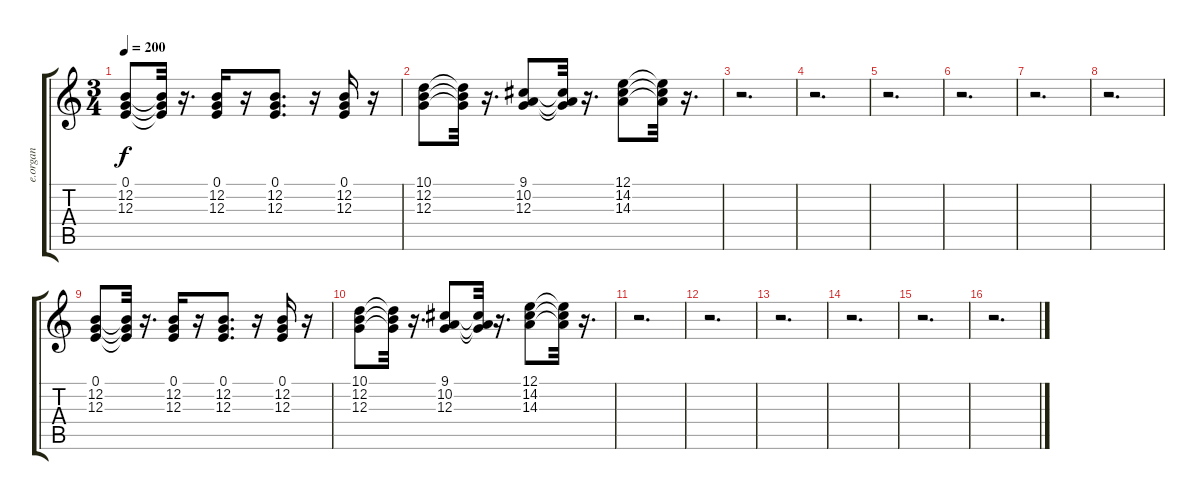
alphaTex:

\track ("e.organ" "e.organ") {instrument rockorgan}
\staff {score tabs}
\tuning (E4 B3 G3 D3 A2 E2) {hide}
\ts (3 4)
\tempo 200
\clef g2
\ks c
(0.1 12.2 12.3).8{dy f} (0.1{t} 12.2{t} 12.3{t}).32 r.16{d} (0.1 12.2 12.3).16 r.16 (0.1 12.2 12.3).8{d} r.16 (0.1 12.2 12.3).16 r.16 |
(10.1 12.2 12.3).8 (10.1{t} 12.2{t} 12.3{t}).32 r.16{d} (9.1 10.2 12.3).8 (9.1{t} 10.2{t} 12.3{t}).32 r.16{d} (12.1 14.2 14.3).8 (12.1{t} 14.2{t} 14.3{t}).32 r.16{d} |
r.2{d} |
r.2{d} |
r.2{d} |
r.2{d} |
r.2{d} |
r.2{d} |
(0.1 12.2 12.3).8 (0.1{t} 12.2{t} 12.3{t}).32 r.16{d} (0.1 12.2 12.3).16 r.16 (0.1 12.2 12.3).8{d} r.16 (0.1 12.2 12.3).16 r.16 |
(10.1 12.2 12.3).8 (10.1{t} 12.2{t} 12.3{t}).32 r.16{d} (9.1 10.2 12.3).8 (9.1{t} 10.2{t} 12.3{t}).32 r.16{d} (12.1 14.2 14.3).8 (12.1{t} 14.2{t} 14.3{t}).32 r.16{d} |
r.2{d} |
r.2{d} |
r.2{d} |
r.2{d} |
r.2{d} |
r.2{d}
